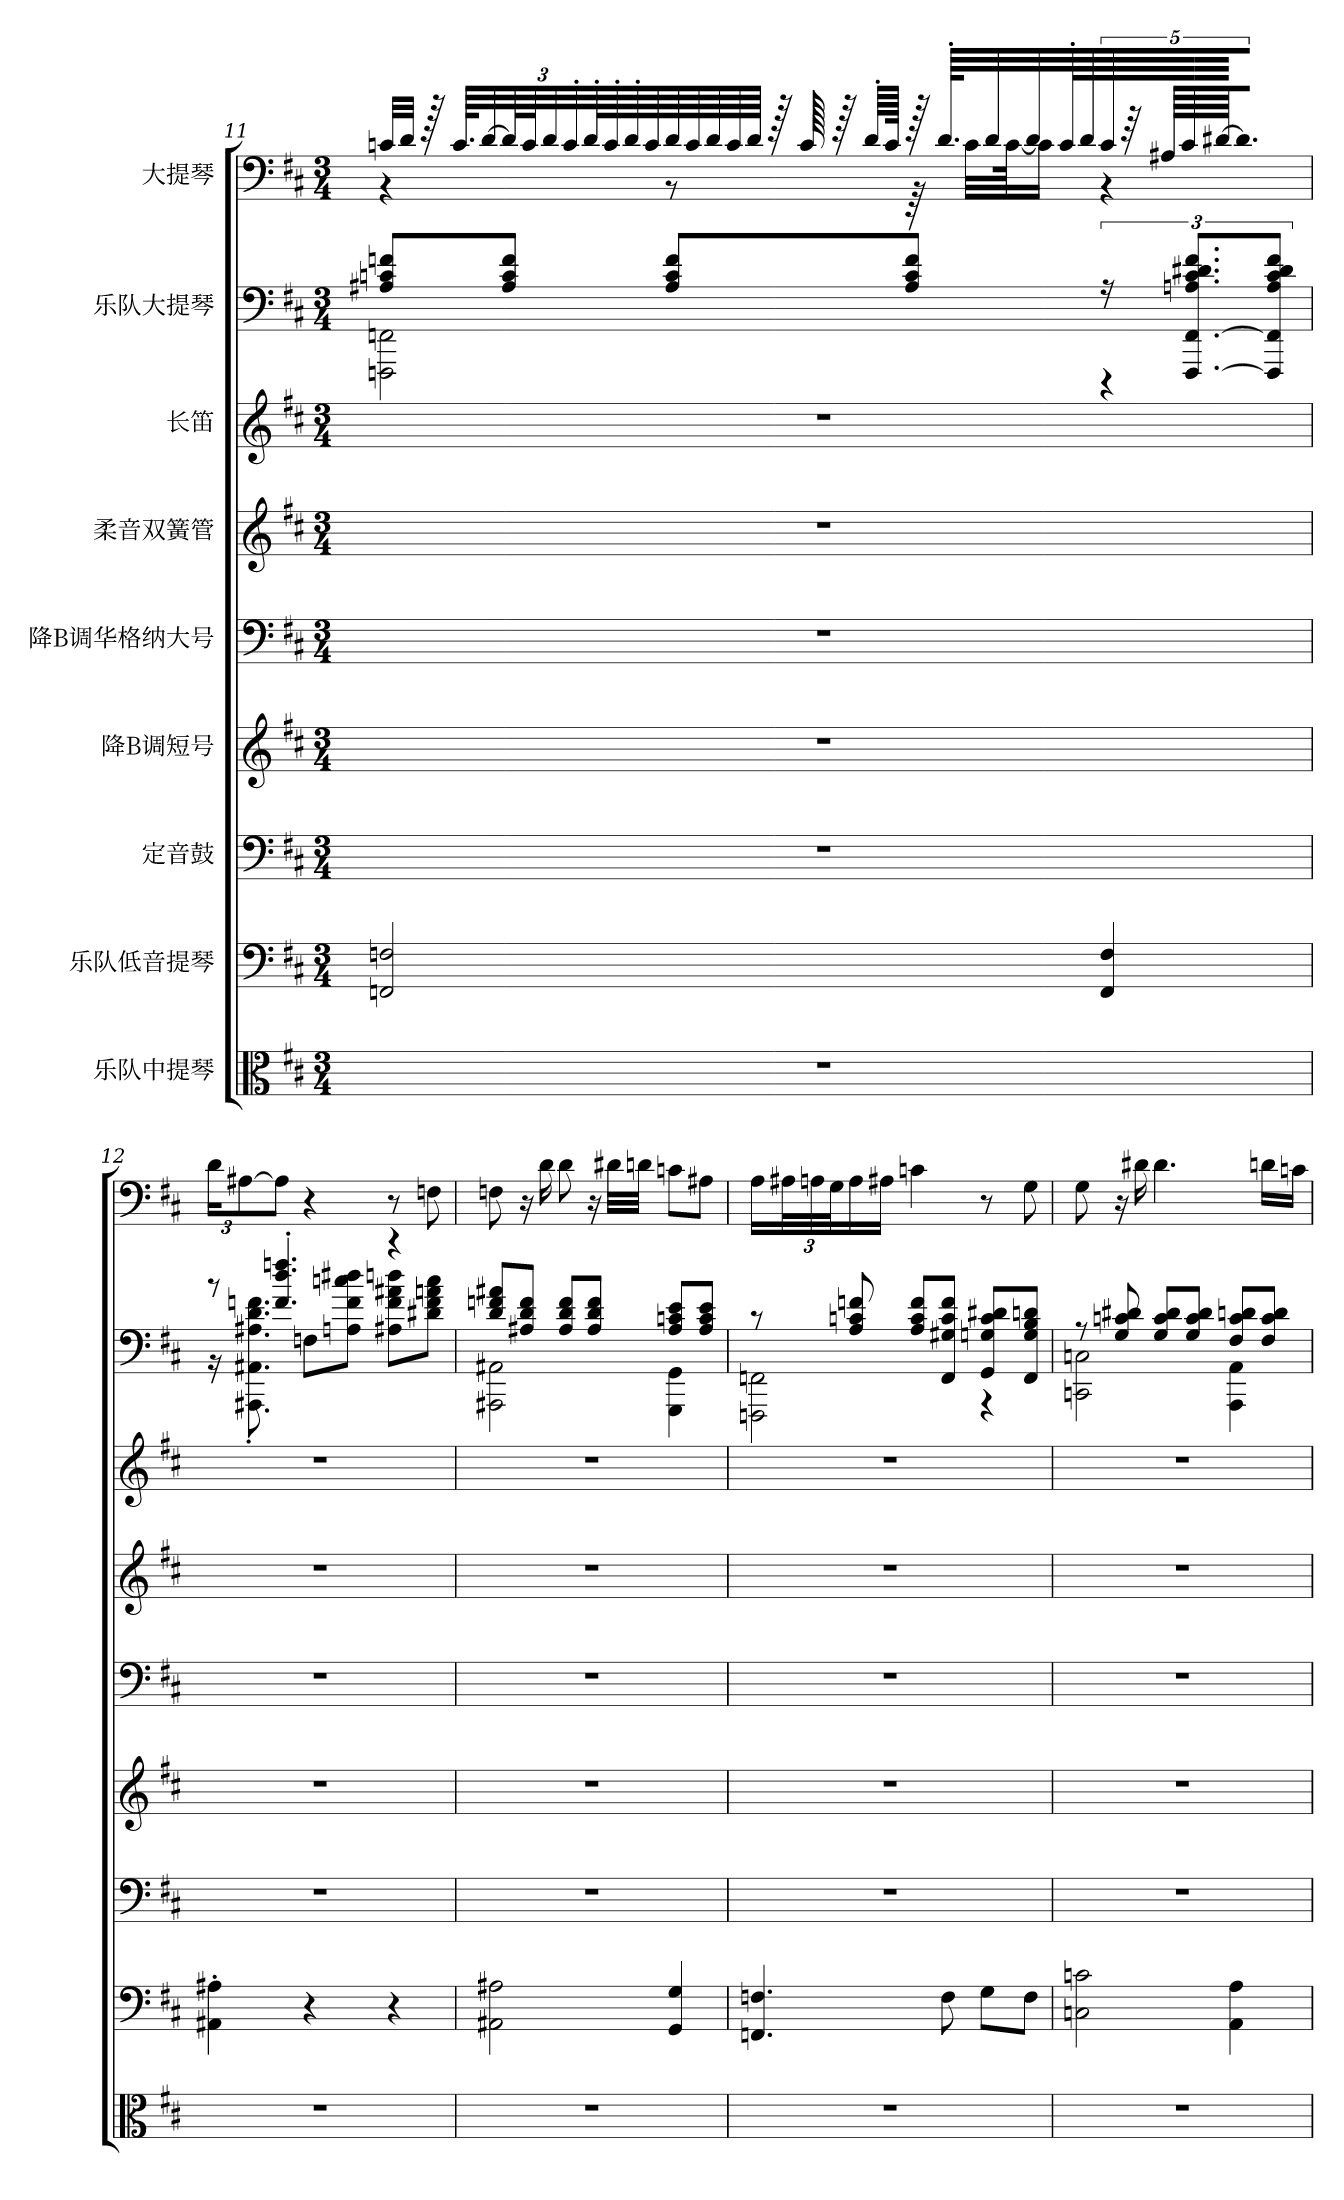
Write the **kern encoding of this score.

**kern	**kern	**kern	**kern	**kern	**kern	**kern	**kern	**kern
*part9	*part8	*part7	*part6	*part5	*part4	*part3	*part2	*part1
*staff9	*staff8	*staff7	*staff6	*staff5	*staff4	*staff3	*staff2	*staff1
*I"乐队中提琴	*I"乐队低音提琴	*I"定音鼓	*I"降B调短号	*I"降B调华格纳大号	*I"柔音双簧管	*I"长笛	*I"乐队大提琴	*I"大提琴
!!LO:PB:g=z
*clefC3	*clefF4	*clefF4	*clefG2	*clefF4	*clefG2	*clefG2	*clefF4	*clefF4
*	*ITrd7c12	*	*ITrd1c2	*ITrd1c2	*ITrd2c3	*	*	*
*k[f#c#]	*k[f#c#]	*k[f#c#]	*k[]	*k[]	*k[f#c#g#d#a#]	*k[f#c#]	*k[f#c#]	*k[f#c#]
*M3/4	*M3/4	*M3/4	*M3/4	*M3/4	*M3/4	*M3/4	*M3/4	*M3/4
=11	=11	=11	=11	=11	=11	=11	=11	=11
*	*	*	*	*	*	*	*^	*^
2.r	2FFFn/ 2FFn/	2.r	2.r	2.r	2.r	2.r	8A#X/ 8cn/ 8fn/L	2FFFn\ 2FFn\	32cn/LLL	4r
.	.	.	.	.	.	.	.	.	32d/JJJ	.
.	.	.	.	.	.	.	.	.	128r	.
.	.	.	.	.	.	.	.	.	64.c/KLLL	.
.	.	.	.	.	.	.	.	.	[32d/	.
*	*	*	*	*	*	*	*	*	*Xbrackettup	*
.	.	.	.	.	.	.	8A#/ 8c/ 8f/J	.	96d/L]	.
.	.	.	.	.	.	.	.	.	96c/J	.
.	.	.	.	.	.	.	.	.	48d/	.
.	.	.	.	.	.	.	.	.	48c'/	.
.	.	.	.	.	.	.	.	.	64d'/L	.
.	.	.	.	.	.	.	.	.	64c'/	.
.	.	.	.	.	.	.	.	.	64d'/	.
.	.	.	.	.	.	.	.	.	64c/	.
.	.	.	.	.	.	.	8A#/ 8c/ 8f/L	.	64d/	8r
.	.	.	.	.	.	.	.	.	64c/	.
.	.	.	.	.	.	.	.	.	64d/	.
.	.	.	.	.	.	.	.	.	64c/	.
.	.	.	.	.	.	.	.	.	64d/JJJJ	.
.	.	.	.	.	.	.	.	.	128r	.
.	.	.	.	.	.	.	.	.	128c/	.
.	.	.	.	.	.	.	.	.	128r	.
.	.	.	.	.	.	.	.	.	64d'/LLLL	.
.	.	.	.	.	.	.	.	.	128c/JJJJk	.
.	.	.	.	.	.	.	8A#/ 8c/ 8f/J	.	128r	64r
.	.	.	.	.	.	.	.	.	64.d'/KLLL	.
.	.	.	.	.	.	.	.	.	.	32c\LLL
.	.	.	.	.	.	.	.	.	32d/	.
.	.	.	.	.	.	.	.	.	.	[64c\JK
.	.	.	.	.	.	.	.	.	32d/	16c\JJ]
.	.	.	.	.	.	.	.	.	64c'/L	.
.	.	.	.	.	.	.	.	.	64d/	.
*	*	*	*	*	*	*	*	*	*brackettup	*
.	4FFF/ 4FF/	.	.	.	.	.	24r	4r	80c/JJJJ	4r
.	.	.	.	.	.	.	.	.	80r	.
.	.	.	.	.	.	.	.	.	80A#X/LLLL	.
.	.	.	.	.	.	.	.	.	80c/	.
.	.	.	.	.	.	.	[12.FFF/ [12.FF/ 12.An/ 12.c/ 12.d#X/ 12.f/L	.	.	.
.	.	.	.	.	.	.	.	.	[80d#X/JJJ	.
.	.	.	.	.	.	.	.	.	8.d#/J]	.
.	.	.	.	.	.	.	12FFF/] 12FF/] 12A/ 12c/ 12d#/ 12f/J	.	.	.
*	*	*	*	*	*	*	*	*	*v	*v
!!LO:PB:g=z
=12	=12	=12	=12	=12	=12	=12	=12	=12	=12
*	*	*	*	*	*	*	*	*	*Xbrackettup
2.r	4AAA#X\' 4AA#X\'	2.r	2.r	2.r	2.r	2.r	8r	16r	24d\KL
.	.	.	.	.	.	.	.	.	[12A#X\
.	.	.	.	.	.	.	.	8.AAA#X\' 8.AA#X\' 8.A#X\' 8.d\' 8.fn\'	.
.	.	.	.	.	.	.	4.f/' 4.dd/' 4.ffn/'	.	8A#\J]
.	4r	.	.	.	.	.	.	8Fn\L	4r
.	.	.	.	.	.	.	.	8An\ 8f\ 8ccn\ 8dd#X\J	.
.	4r	.	.	.	.	.	4r	8A#X\ 8f\ 8a#X\ 8ddn\L	8r
.	.	.	.	.	.	.	.	8d#X\ 8f\ 8an\ 8cc\J	8Fn\
=13	=13	=13	=13	=13	=13	=13	=13	=13	=13
2.r	2AAA#X\ 2AA#X\	2.r	2.r	2.r	2.r	2.r	8d/ 8fn/ 8a#X/L	2AAA#X\ 2AA#X\	8Fn\
.	.	.	.	.	.	.	8A#X/ 8d/ 8f/J	.	16r
.	.	.	.	.	.	.	.	.	16d\
.	.	.	.	.	.	.	8A#/ 8d/ 8f/L	.	8d\
.	.	.	.	.	.	.	8A#/ 8d/ 8f/J	.	16r
.	.	.	.	.	.	.	.	.	32d#X\LLL
.	.	.	.	.	.	.	.	.	32dn\JJJ
.	4GGG/ 4GG/	.	.	.	.	.	8A#/ 8cn/ 8e/L	4GGG\ 4GG\	8cn\L
.	.	.	.	.	.	.	8A#/ 8c/ 8e/J	.	8A#X\J
!!LO:PB:g=z
=14	=14	=14	=14	=14	=14	=14	=14	=14	=14
2.r	4.FFFn/ 4.FFn/	2.r	2.r	2.r	2.r	2.r	8r	2FFFn\ 2FFn\	16A\LL
.	.	.	.	.	.	.	.	.	48A#X\L
.	.	.	.	.	.	.	.	.	48An\
.	.	.	.	.	.	.	.	.	48G\J
.	.	.	.	.	.	.	8A/ 8cn/ 8fn/	.	16A\
.	.	.	.	.	.	.	.	.	16A#X\JJ
.	.	.	.	.	.	.	8A/ 8c/ 8f/L	.	4cn\
.	8FF\	.	.	.	.	.	8FF/ 8G#X/ 8c/ 8f/J	.	.
.	8GG\L	.	.	.	.	.	8GG/ 8Gn/ 8c/ 8d#X/L	4r	8r
.	8FF\J	.	.	.	.	.	8FF/ 8G/ 8B/ 8dn/J	.	8G\
=15	=15	=15	=15	=15	=15	=15	=15	=15	=15
2.r	2CCn\ 2Cn\	2.r	2.r	2.r	2.r	2.r	8r	2CCn\ 2Cn\	8G\
.	.	.	.	.	.	.	8G/ 8cn/ 8d#X/	.	16r
.	.	.	.	.	.	.	.	.	16d#X\
.	.	.	.	.	.	.	8G/ 8c/ 8d#/L	.	4.d#\
.	.	.	.	.	.	.	8G/ 8c/ 8d#/J	.	.
.	4AAA\ 4AA\	.	.	.	.	.	8F#/ 8c/ 8dn/L	4AAA\ 4AA\	.
.	.	.	.	.	.	.	8F#/ 8c/ 8d/J	.	16dn\LL
.	.	.	.	.	.	.	.	.	16cn\JJ
*	*	*	*	*	*	*	*v	*v	*
=	=	=	=	=	=	=	=	=
*-	*-	*-	*-	*-	*-	*-	*-	*-
